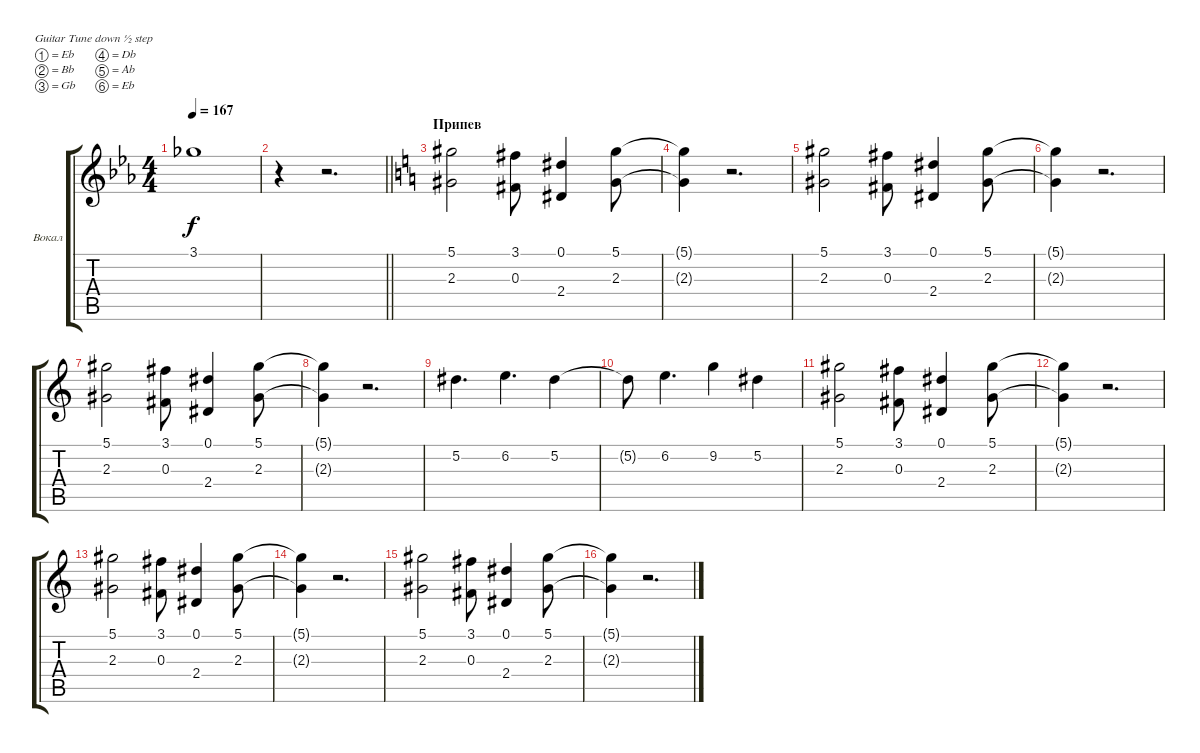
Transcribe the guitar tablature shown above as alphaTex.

\bracketExtendMode groupsimilarinstruments
\firstSystemTrackNameOrientation horizontal
\otherSystemsTrackNameOrientation horizontal
\track ("Валерий Кипелов" "Вокал") {instrument trumpet}
\staff {score tabs}
\tuning (Eb4 Bb3 Gb3 Db3 Ab2 Eb2)
\displaytranspose 12
\ts (4 4)
\tempo 167
\clef g2
\ks cminor
3.1.1{dy f} |
\barLineRight lightlight
r.4 r.2{d} |
\section ("" "Припев")
\ks aminor
(5.1 2.3).2 (3.1 0.3).8 (0.1 2.4).4 (5.1 2.3).8 |
(5.1{t} 2.3{t}).4 r.2{d} |
(5.1 2.3).2 (3.1 0.3).8 (0.1 2.4).4 (5.1 2.3).8 |
(5.1{t} 2.3{t}).4 r.2{d} |
(5.1 2.3).2 (3.1 0.3).8 (0.1 2.4).4 (5.1 2.3).8 |
(5.1{t} 2.3{t}).4 r.2{d} |
5.2.4{d} 6.2.4{d} 5.2.4 |
5.2{t}.8 6.2.4{d} 9.2.4 5.2.4 |
(5.1 2.3).2 (3.1 0.3).8 (0.1 2.4).4 (5.1 2.3).8 |
(5.1{t} 2.3{t}).4 r.2{d} |
(5.1 2.3).2 (3.1 0.3).8 (0.1 2.4).4 (5.1 2.3).8 |
(5.1{t} 2.3{t}).4 r.2{d} |
(5.1 2.3).2 (3.1 0.3).8 (0.1 2.4).4 (5.1 2.3).8 |
(5.1{t} 2.3{t}).4 r.2{d}
